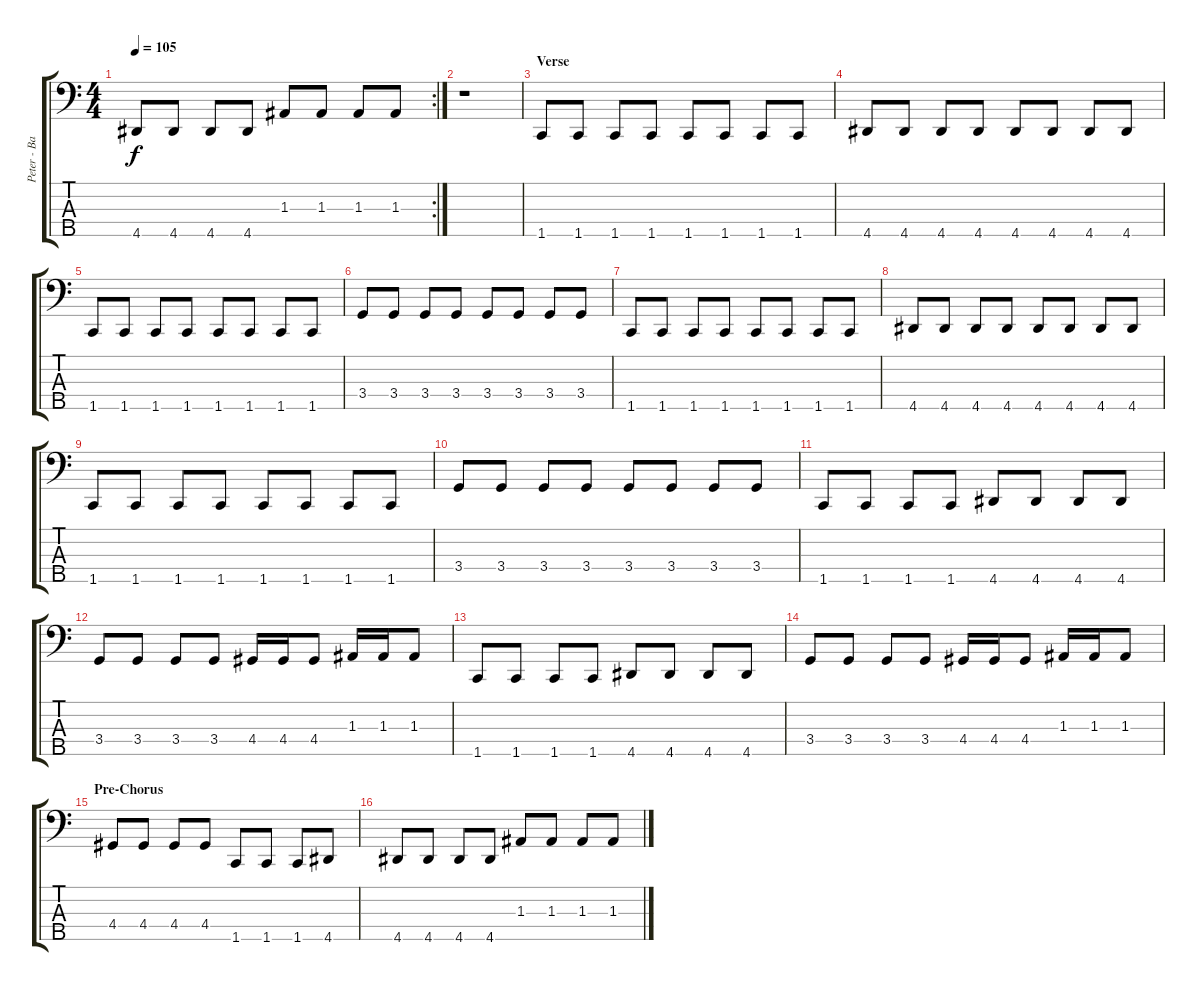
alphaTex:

\track ("Peter - Bass" "Peter - Ba") {instrument electricbassfinger}
\staff {score tabs}
\tuning (G2 D2 A1 E1 B0) {hide}
\rc 2
\ts (4 4)
\tempo 105
\clef f4
\ks c
4.5.8{dy f} 4.5.8 4.5.8 4.5.8 1.3.8 1.3.8 1.3.8 1.3.8 |
r.1 |
\section ("" "Verse")
1.5.8 1.5.8 1.5.8 1.5.8 1.5.8 1.5.8 1.5.8 1.5.8 |
4.5.8 4.5.8 4.5.8 4.5.8 4.5.8 4.5.8 4.5.8 4.5.8 |
1.5.8 1.5.8 1.5.8 1.5.8 1.5.8 1.5.8 1.5.8 1.5.8 |
3.4.8 3.4.8 3.4.8 3.4.8 3.4.8 3.4.8 3.4.8 3.4.8 |
1.5.8 1.5.8 1.5.8 1.5.8 1.5.8 1.5.8 1.5.8 1.5.8 |
4.5.8 4.5.8 4.5.8 4.5.8 4.5.8 4.5.8 4.5.8 4.5.8 |
1.5.8 1.5.8 1.5.8 1.5.8 1.5.8 1.5.8 1.5.8 1.5.8 |
3.4.8 3.4.8 3.4.8 3.4.8 3.4.8 3.4.8 3.4.8 3.4.8 |
1.5.8 1.5.8 1.5.8 1.5.8 4.5.8 4.5.8 4.5.8 4.5.8 |
3.4.8 3.4.8 3.4.8 3.4.8 4.4.16 4.4.16 4.4.8 1.3.16 1.3.16 1.3.8 |
1.5.8 1.5.8 1.5.8 1.5.8 4.5.8 4.5.8 4.5.8 4.5.8 |
3.4.8 3.4.8 3.4.8 3.4.8 4.4.16 4.4.16 4.4.8 1.3.16 1.3.16 1.3.8 |
\section ("" "Pre-Chorus")
4.4.8 4.4.8 4.4.8 4.4.8 1.5.8 1.5.8 1.5.8 4.5.8 |
4.5.8 4.5.8 4.5.8 4.5.8 1.3.8 1.3.8 1.3.8 1.3.8
